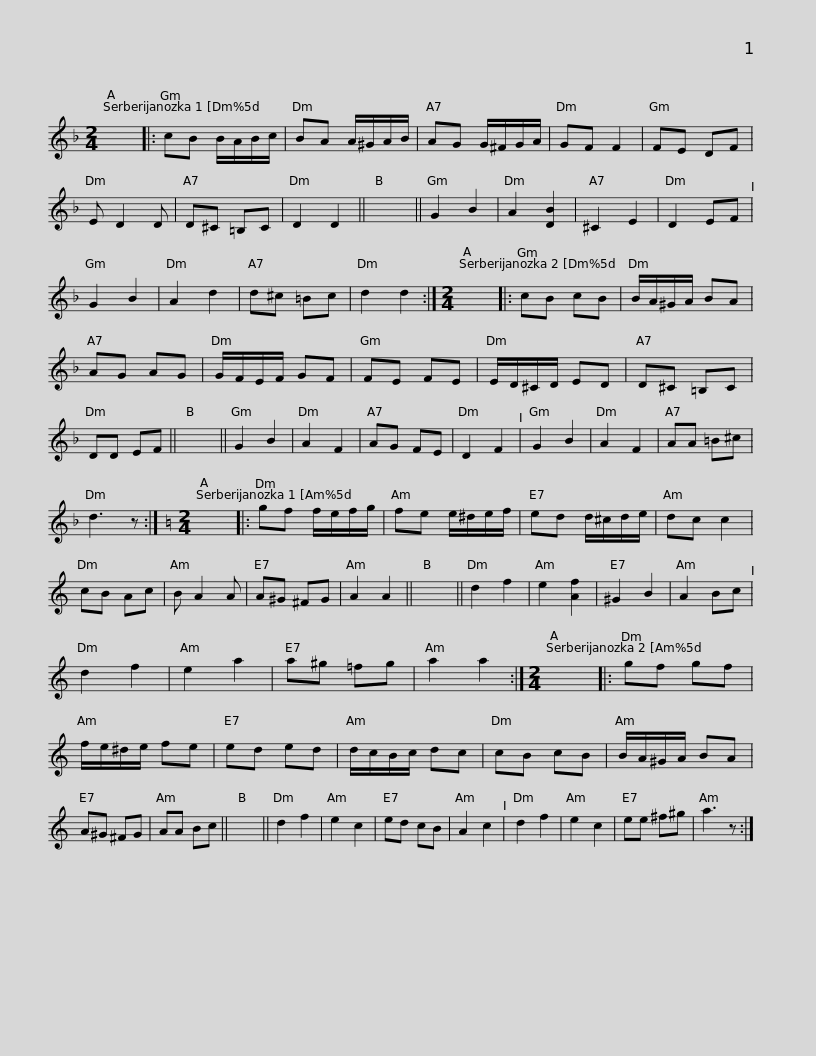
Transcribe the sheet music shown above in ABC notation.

X:1
L:1/8
M:2/4
I:linebreak $
K:Dmin
V:1 treble
V:1
 x4 |: cB B/A/B/c/ | BA A/^G/A/B/ | AG G/^F/G/A/ | GF F2 | %5
 FE DF | E D2 D | D^C =B,C | D2 D2 || x4 ||$ %10
 G2 B2 | A2 [DB]2 | ^C2 E2 | D2 EF | G2 B2 | %15
 A2 d2 | d^c =Bc | d2 d2 :|[M:2/4] x4 |: cB cB | %20
 B/A/^G/A/ BA | AG AG |$ G/F/E/F/ GF | FE FE | E/D/^C/D/ ED | %25
 D^C =B,C | DD EF || x4 || G2 B2 | A2 F2 | %30
 AG FE | D2 F2 | G2 B2 |$ A2 F2 | AA =B^c | %35
 d3 z :|[K:Amin][M:2/4] x4 |: gf f/e/f/g/ | fe e/^d/e/f/ | ed d/^c/d/e/ | %40
 dc c2 | cB Ac | B A2 A |$ A^G ^FG | A2 A2 || %45
 x4 || d2 f2 | e2 [Af]2 | ^G2 B2 | A2 Bc | %50
 d2 f2 | e2 a2 | a^g =fg | a2 a2 :|[M:2/4] x4 |: %55
 gf gf |$ f/e/^d/e/ fe | ed ed | d/c/B/c/ dc | cB cB | %60
 B/A/^G/A/ BA | A^G ^FG | AA Bc || x4 || d2 f2 | %65
 e2 c2 |$ ed cB | A2 c2 | d2 f2 | e2 c2 | %70
 ee ^f^g | a3 z :| %72
